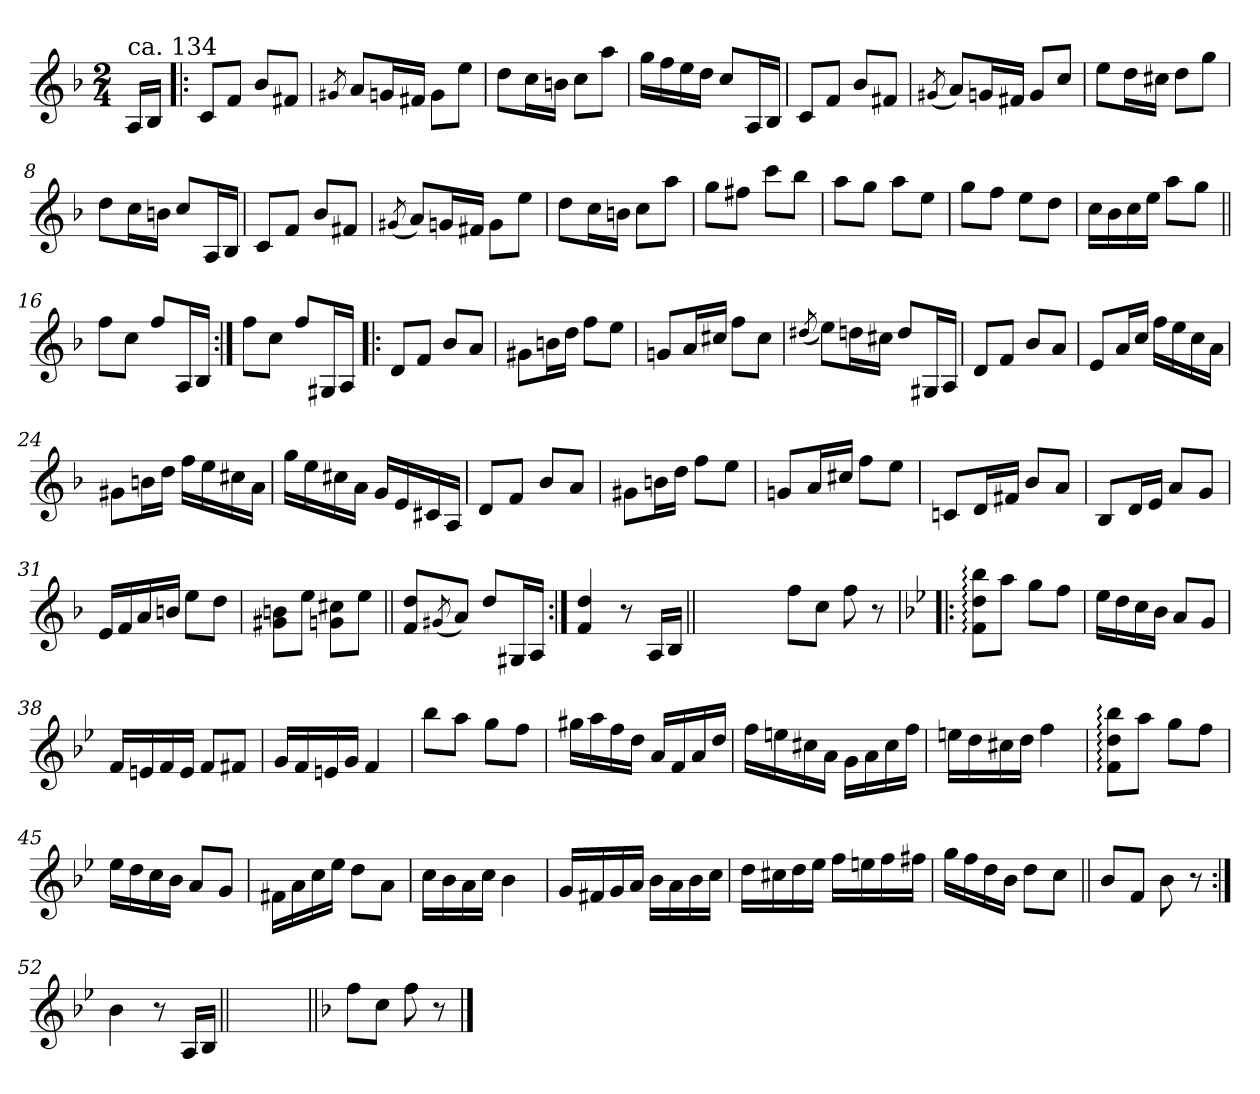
**kern
*part1
*staff1
*clefG2
*k[b-]
*F:
*M2/4
=
!LO:TX:a:t=ca. 134
16A/LL
16B-/JJ
=1!|:
8c/L
8f/J
8b-/L
8f#X/J
=2
8qg#X/
8a/L
16gn/L
16f#X/JJ
8g\L
8ee\J
=3
8dd\L
16cc\L
16bn\JJ
8cc\L
8aa\J
=4
16gg\LL
16ff\
16ee\
16dd\JJ
8cc/L
16A/L
16B-/JJ
!!LO:LB:g=z
=5
8c/L
8f/J
8b-/L
8f#X/J
=6
(<8qg#X/
8a/L)
16gn/L
16f#X/JJ
8g/L
8cc/J
=7
8ee\L
16dd\L
16cc#X\JJ
8dd\L
8gg\J
=8
8dd\L
16cc\L
16bn\JJ
8cc/L
16A/L
16B-/JJ
=9
8c/L
8f/J
8b-/L
8f#X/J
!!LO:LB:g=z
=10
(<8qg#X/
8a/L)
16gn/L
16f#X/JJ
8g\L
8ee\J
=11
8dd\L
16cc\L
16bn\JJ
8cc\L
8aa\J
=12
8gg\L
8ff#X\J
8ccc\L
8bb-\J
=13
8aa\L
8gg\J
8aa\L
8ee\J
=14
8gg\L
8ff\J
8ee\L
8dd\J
!!LO:LB:g=z
=15
16cc\LL
16b-\
16cc\
16ee\JJ
8aa\L
8gg\J
=16||
8ff\L
8cc\J
8ff/L
16A/L
16B-/JJ
=17:|!
8ff\L
8cc\J
8ff/L
16G#X/L
16A/JJ
=18!|:
8d/L
8f/J
8b-/L
8a/J
=19
8g#X\L
16bn\L
16dd\JJ
8ff\L
8ee\J
!!LO:LB:g=z
=20
8gn/L
16a/L
16cc#X/JJ
8ff\L
8cc#\J
=21
(<8qdd#X/
8ee\L)
16ddn\L
16cc#X\JJ
8dd/L
16G#X/L
16A/JJ
=22
8d/L
8f/J
8b-/L
8a/J
=23
8e/L
16a/L
16cc/JJ
16ff\LL
16ee\
16cc\
16a\JJ
!!LO:LB:g=z
=24
8g#X\L
16bn\L
16dd\JJ
16ff\LL
16ee\
16cc#X\
16a\JJ
=25
16gg\LL
16ee\
16cc#X\
16a\JJ
16g/LL
16e/
16c#X/
16A/JJ
=26
8d/L
8f/J
8b-/L
8a/J
=27
8g#X\L
16bn\L
16dd\JJ
8ff\L
8ee\J
!!LO:LB:g=z
=28
8gn/L
16a/L
16cc#X/JJ
8ff\L
8ee\J
=29
8cn/L
16d/L
16f#X/JJ
8b-/L
8a/J
=30
8B-/L
16d/L
16e/JJ
8a/L
8g/J
=31
16e/LL
16f/
16a/
16bn/JJ
8ee\L
8dd\J
!!LO:LB:g=z
=32
8g#X\ 8bn\L
8ee\J
8gn\ 8cc#X\L
8ee\J
=33||
8f/ 8dd/L
(<8qg#X/
8a/J)
8dd/L
16G#X/L
16A/JJ
=34:|!
4f/ 4dd/
8r
16A/LL
16B-/JJ
=34X1||
*stria0
2ryy
!!LO:LB:g=z
=35-
*stria5
8ff\L
8cc\J
8ff\
8r
=36!|:
*k[b-e-]
*B-:
8f\: 8dd\: 8bb-\:L
8aa\J
8gg\L
8ff\J
=37
16ee-\LL
16dd\
16cc\
16b-\JJ
8a/L
8g/J
=38
16f/LL
16en/
16f/
16e/JJ
8f/L
8f#X/J
=39
16g/LL
16f/
16en/
16g/JJ
4f/
!!LO:PB:g=z
=40
8bb-\L
8aa\J
8gg\L
8ff\J
=41
16gg#X\LL
16aa\
16ff\
16dd\JJ
16a/LL
16f/
16a/
16dd/JJ
=42
16ff\LL
16een\
16cc#X\
16a\JJ
16g\LL
16a\
16cc#\
16ff\JJ
=43
16een\LL
16dd\
16cc#X\
16dd\JJ
4ff\
!!LO:LB:g=z
=44
8f\: 8dd\: 8bb-\:L
8aa\J
8gg\L
8ff\J
=45
16ee-\LL
16dd\
16cc\
16b-\JJ
8a/L
8g/J
=46
16f#X\LL
16a\
16cc\
16ee-\JJ
8dd\L
8a\J
=47
16cc\LL
16b-\
16a\
16cc\JJ
4b-\
!!LO:LB:g=z
=48
16g/LL
16f#X/
16g/
16a/JJ
16b-\LL
16a\
16b-\
16cc\JJ
=49
16dd\LL
16cc#X\
16dd\
16ee-\JJ
16ff\LL
16een\
16ff\
16ff#X\JJ
=50
16gg\LL
16ff\
16dd\
16b-\JJ
8dd\L
8cc\J
=51||
8b-/L
8f/J
8b-\
8r
!!LO:LB:g=z
=52:|!
4b-\
8r
16A/LL
16B-/JJ
=53||
*stria0
2ryy
=54||
*stria5
*k[b-]
*F:
8ff\L
8cc\J
8ff\
8r
==
*-
